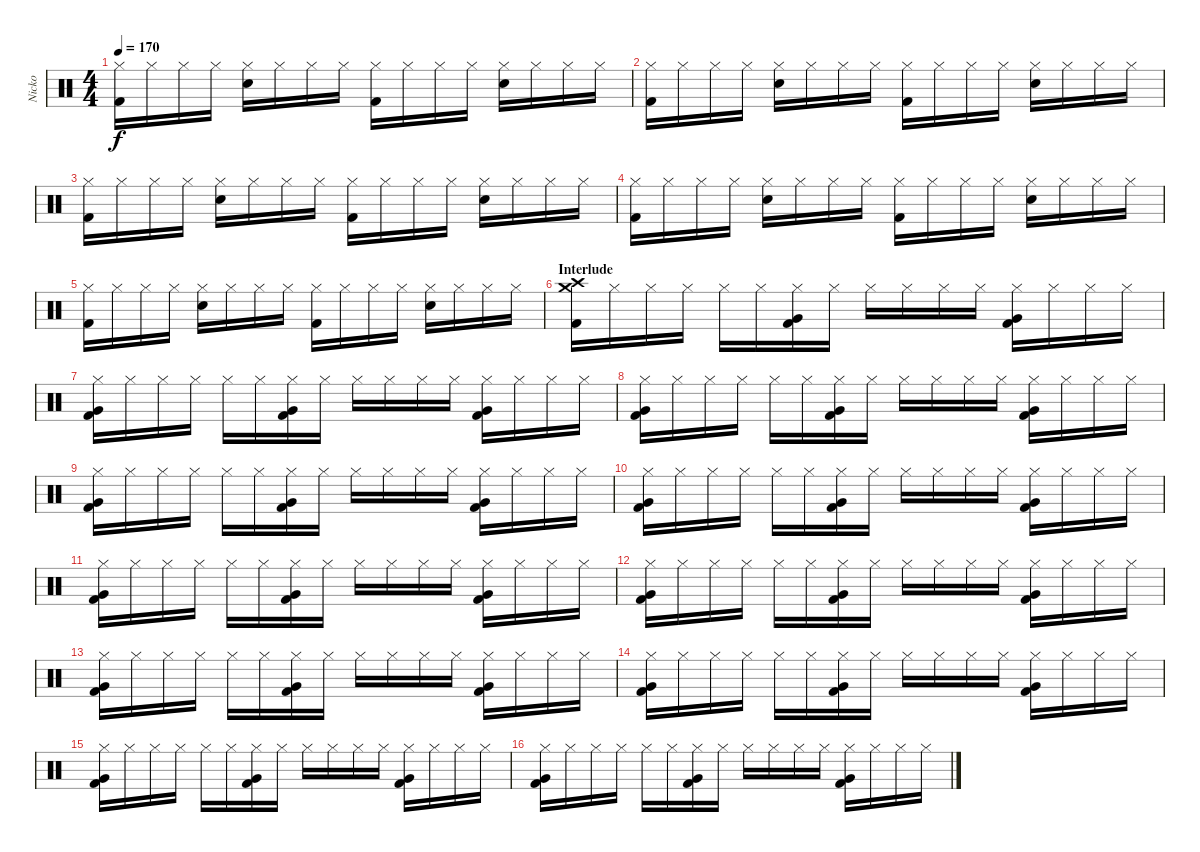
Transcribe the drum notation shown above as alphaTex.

\track ("Nicko" "Nicko") {instrument percussion}
\staff {score}
\articulation defaults
\ts (4 4)
\tempo 170
\clef neutral
\ks c
("Kick (hit) 2" "Hi-Hat (closed)").16{dy f} "Hi-Hat (closed)".16 "Hi-Hat (closed)".16 "Hi-Hat (closed)".16 ("Electric Snare (hit)" "Hi-Hat (closed)").16 "Hi-Hat (closed)".16 "Hi-Hat (closed)".16 "Hi-Hat (closed)".16 ("Kick (hit) 2" "Hi-Hat (closed)").16 "Hi-Hat (closed)".16 "Hi-Hat (closed)".16 "Hi-Hat (closed)".16 ("Electric Snare (hit)" "Hi-Hat (closed)").16 "Hi-Hat (closed)".16 "Hi-Hat (closed)".16 "Hi-Hat (closed)".16 |
("Kick (hit) 2" "Hi-Hat (closed)").16 "Hi-Hat (closed)".16 "Hi-Hat (closed)".16 "Hi-Hat (closed)".16 ("Electric Snare (hit)" "Hi-Hat (closed)").16 "Hi-Hat (closed)".16 "Hi-Hat (closed)".16 "Hi-Hat (closed)".16 ("Kick (hit) 2" "Hi-Hat (closed)").16 "Hi-Hat (closed)".16 "Hi-Hat (closed)".16 "Hi-Hat (closed)".16 ("Electric Snare (hit)" "Hi-Hat (closed)").16 "Hi-Hat (closed)".16 "Hi-Hat (closed)".16 "Hi-Hat (closed)".16 |
("Kick (hit) 2" "Hi-Hat (closed)").16 "Hi-Hat (closed)".16 "Hi-Hat (closed)".16 "Hi-Hat (closed)".16 ("Electric Snare (hit)" "Hi-Hat (closed)").16 "Hi-Hat (closed)".16 "Hi-Hat (closed)".16 "Hi-Hat (closed)".16 ("Kick (hit) 2" "Hi-Hat (closed)").16 "Hi-Hat (closed)".16 "Hi-Hat (closed)".16 "Hi-Hat (closed)".16 ("Electric Snare (hit)" "Hi-Hat (closed)").16 "Hi-Hat (closed)".16 "Hi-Hat (closed)".16 "Hi-Hat (closed)".16 |
("Kick (hit) 2" "Hi-Hat (closed)").16 "Hi-Hat (closed)".16 "Hi-Hat (closed)".16 "Hi-Hat (closed)".16 ("Electric Snare (hit)" "Hi-Hat (closed)").16 "Hi-Hat (closed)".16 "Hi-Hat (closed)".16 "Hi-Hat (closed)".16 ("Kick (hit) 2" "Hi-Hat (closed)").16 "Hi-Hat (closed)".16 "Hi-Hat (closed)".16 "Hi-Hat (closed)".16 ("Electric Snare (hit)" "Hi-Hat (closed)").16 "Hi-Hat (closed)".16 "Hi-Hat (closed)".16 "Hi-Hat (closed)".16 |
("Kick (hit) 2" "Hi-Hat (closed)").16 "Hi-Hat (closed)".16 "Hi-Hat (closed)".16 "Hi-Hat (closed)".16 ("Electric Snare (hit)" "Hi-Hat (closed)").16 "Hi-Hat (closed)".16 "Hi-Hat (closed)".16 "Hi-Hat (closed)".16 ("Kick (hit) 2" "Hi-Hat (closed)").16 "Hi-Hat (closed)".16 "Hi-Hat (closed)".16 "Hi-Hat (closed)".16 ("Electric Snare (hit)" "Hi-Hat (closed)").16 "Hi-Hat (closed)".16 "Hi-Hat (closed)".16 "Hi-Hat (closed)".16 |
\section ("" "Interlude")
("Kick (hit) 2" "Crash high (hit)" "Crash medium (hit)").16 "Hi-Hat (closed)".16 "Hi-Hat (closed)".16 "Hi-Hat (closed)".16 "Hi-Hat (closed)".16 "Hi-Hat (closed)".16 ("Kick (hit) 2" "Hi-Hat (closed)" "Very Low Tom (hit)").16 "Hi-Hat (closed)".16 "Hi-Hat (closed)".16 "Hi-Hat (closed)".16 "Hi-Hat (closed)".16 "Hi-Hat (closed)".16 ("Kick (hit) 2" "Hi-Hat (closed)" "Very Low Tom (hit)").16 "Hi-Hat (closed)".16 "Hi-Hat (closed)".16 "Hi-Hat (closed)".16 |
("Kick (hit) 2" "Hi-Hat (closed)" "Very Low Tom (hit)").16 "Hi-Hat (closed)".16 "Hi-Hat (closed)".16 "Hi-Hat (closed)".16 "Hi-Hat (closed)".16 "Hi-Hat (closed)".16 ("Kick (hit) 2" "Hi-Hat (closed)" "Very Low Tom (hit)").16 "Hi-Hat (closed)".16 "Hi-Hat (closed)".16 "Hi-Hat (closed)".16 "Hi-Hat (closed)".16 "Hi-Hat (closed)".16 ("Kick (hit) 2" "Hi-Hat (closed)" "Very Low Tom (hit)").16 "Hi-Hat (closed)".16 "Hi-Hat (closed)".16 "Hi-Hat (closed)".16 |
("Kick (hit) 2" "Hi-Hat (closed)" "Very Low Tom (hit)").16 "Hi-Hat (closed)".16 "Hi-Hat (closed)".16 "Hi-Hat (closed)".16 "Hi-Hat (closed)".16 "Hi-Hat (closed)".16 ("Kick (hit) 2" "Hi-Hat (closed)" "Very Low Tom (hit)").16 "Hi-Hat (closed)".16 "Hi-Hat (closed)".16 "Hi-Hat (closed)".16 "Hi-Hat (closed)".16 "Hi-Hat (closed)".16 ("Kick (hit) 2" "Hi-Hat (closed)" "Very Low Tom (hit)").16 "Hi-Hat (closed)".16 "Hi-Hat (closed)".16 "Hi-Hat (closed)".16 |
("Kick (hit) 2" "Hi-Hat (closed)" "Very Low Tom (hit)").16 "Hi-Hat (closed)".16 "Hi-Hat (closed)".16 "Hi-Hat (closed)".16 "Hi-Hat (closed)".16 "Hi-Hat (closed)".16 ("Kick (hit) 2" "Hi-Hat (closed)" "Very Low Tom (hit)").16 "Hi-Hat (closed)".16 "Hi-Hat (closed)".16 "Hi-Hat (closed)".16 "Hi-Hat (closed)".16 "Hi-Hat (closed)".16 ("Kick (hit) 2" "Hi-Hat (closed)" "Very Low Tom (hit)").16 "Hi-Hat (closed)".16 "Hi-Hat (closed)".16 "Hi-Hat (closed)".16 |
("Kick (hit) 2" "Hi-Hat (closed)" "Very Low Tom (hit)").16 "Hi-Hat (closed)".16 "Hi-Hat (closed)".16 "Hi-Hat (closed)".16 "Hi-Hat (closed)".16 "Hi-Hat (closed)".16 ("Kick (hit) 2" "Hi-Hat (closed)" "Very Low Tom (hit)").16 "Hi-Hat (closed)".16 "Hi-Hat (closed)".16 "Hi-Hat (closed)".16 "Hi-Hat (closed)".16 "Hi-Hat (closed)".16 ("Kick (hit) 2" "Hi-Hat (closed)" "Very Low Tom (hit)").16 "Hi-Hat (closed)".16 "Hi-Hat (closed)".16 "Hi-Hat (closed)".16 |
("Kick (hit) 2" "Hi-Hat (closed)" "Very Low Tom (hit)").16 "Hi-Hat (closed)".16 "Hi-Hat (closed)".16 "Hi-Hat (closed)".16 "Hi-Hat (closed)".16 "Hi-Hat (closed)".16 ("Kick (hit) 2" "Hi-Hat (closed)" "Very Low Tom (hit)").16 "Hi-Hat (closed)".16 "Hi-Hat (closed)".16 "Hi-Hat (closed)".16 "Hi-Hat (closed)".16 "Hi-Hat (closed)".16 ("Kick (hit) 2" "Hi-Hat (closed)" "Very Low Tom (hit)").16 "Hi-Hat (closed)".16 "Hi-Hat (closed)".16 "Hi-Hat (closed)".16 |
("Kick (hit) 2" "Hi-Hat (closed)" "Very Low Tom (hit)").16 "Hi-Hat (closed)".16 "Hi-Hat (closed)".16 "Hi-Hat (closed)".16 "Hi-Hat (closed)".16 "Hi-Hat (closed)".16 ("Kick (hit) 2" "Hi-Hat (closed)" "Very Low Tom (hit)").16 "Hi-Hat (closed)".16 "Hi-Hat (closed)".16 "Hi-Hat (closed)".16 "Hi-Hat (closed)".16 "Hi-Hat (closed)".16 ("Kick (hit) 2" "Hi-Hat (closed)" "Very Low Tom (hit)").16 "Hi-Hat (closed)".16 "Hi-Hat (closed)".16 "Hi-Hat (closed)".16 |
("Kick (hit) 2" "Hi-Hat (closed)" "Very Low Tom (hit)").16 "Hi-Hat (closed)".16 "Hi-Hat (closed)".16 "Hi-Hat (closed)".16 "Hi-Hat (closed)".16 "Hi-Hat (closed)".16 ("Kick (hit) 2" "Hi-Hat (closed)" "Very Low Tom (hit)").16 "Hi-Hat (closed)".16 "Hi-Hat (closed)".16 "Hi-Hat (closed)".16 "Hi-Hat (closed)".16 "Hi-Hat (closed)".16 ("Kick (hit) 2" "Hi-Hat (closed)" "Very Low Tom (hit)").16 "Hi-Hat (closed)".16 "Hi-Hat (closed)".16 "Hi-Hat (closed)".16 |
("Kick (hit) 2" "Hi-Hat (closed)" "Very Low Tom (hit)").16 "Hi-Hat (closed)".16 "Hi-Hat (closed)".16 "Hi-Hat (closed)".16 "Hi-Hat (closed)".16 "Hi-Hat (closed)".16 ("Kick (hit) 2" "Hi-Hat (closed)" "Very Low Tom (hit)").16 "Hi-Hat (closed)".16 "Hi-Hat (closed)".16 "Hi-Hat (closed)".16 "Hi-Hat (closed)".16 "Hi-Hat (closed)".16 ("Kick (hit) 2" "Hi-Hat (closed)" "Very Low Tom (hit)").16 "Hi-Hat (closed)".16 "Hi-Hat (closed)".16 "Hi-Hat (closed)".16 |
("Kick (hit) 2" "Hi-Hat (closed)" "Very Low Tom (hit)").16 "Hi-Hat (closed)".16 "Hi-Hat (closed)".16 "Hi-Hat (closed)".16 "Hi-Hat (closed)".16 "Hi-Hat (closed)".16 ("Kick (hit) 2" "Hi-Hat (closed)" "Very Low Tom (hit)").16 "Hi-Hat (closed)".16 "Hi-Hat (closed)".16 "Hi-Hat (closed)".16 "Hi-Hat (closed)".16 "Hi-Hat (closed)".16 ("Kick (hit) 2" "Hi-Hat (closed)" "Very Low Tom (hit)").16 "Hi-Hat (closed)".16 "Hi-Hat (closed)".16 "Hi-Hat (closed)".16 |
("Kick (hit) 2" "Hi-Hat (closed)" "Very Low Tom (hit)").16 "Hi-Hat (closed)".16 "Hi-Hat (closed)".16 "Hi-Hat (closed)".16 "Hi-Hat (closed)".16 "Hi-Hat (closed)".16 ("Kick (hit) 2" "Hi-Hat (closed)" "Very Low Tom (hit)").16 "Hi-Hat (closed)".16 "Hi-Hat (closed)".16 "Hi-Hat (closed)".16 "Hi-Hat (closed)".16 "Hi-Hat (closed)".16 ("Kick (hit) 2" "Hi-Hat (closed)" "Very Low Tom (hit)").16 "Hi-Hat (closed)".16 "Hi-Hat (closed)".16 "Hi-Hat (closed)".16
